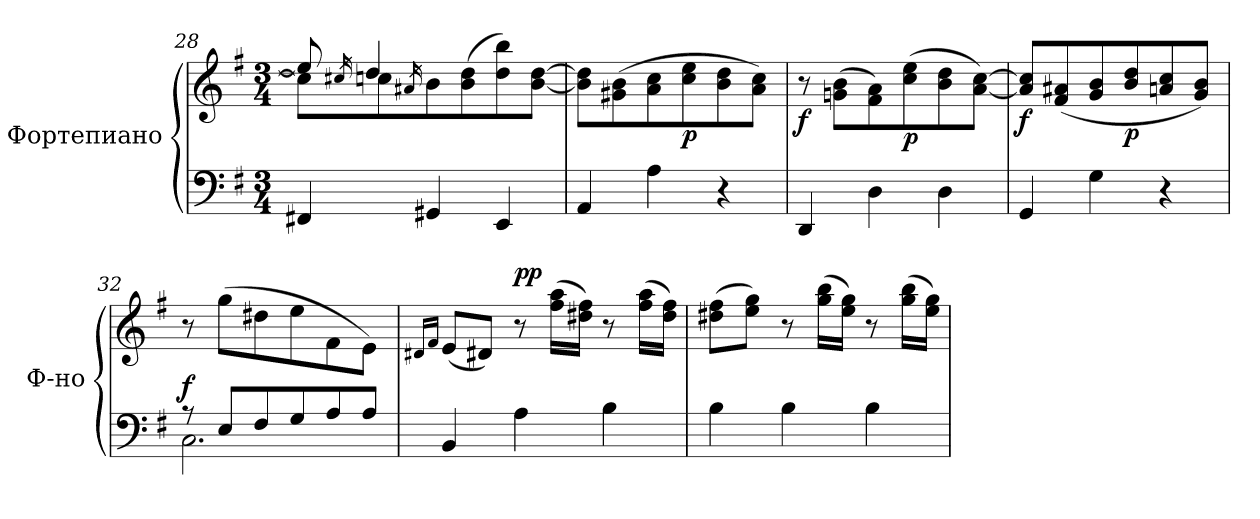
**kern	**kern	**dynam
*part1	*part1	*part1
*staff2	*staff1	*staff1/2
*I"Фортепиано	*	*
*I'Ф-но	*	*
*clefF4	*clefG2	*
*k[f#]	*k[f#]	*
*M3/4	*M3/4	*
=28	=28	=28
*	*^	*
4FF#X/	8ee/]	8cc\L]	.
.	16qcc#X/	.	.
.	4dd/	8ccn\	.
.	.	16qa#X/	.
4GG#X/	.	8b\	.
.	8ryy	(>8b\ 8dd\	.
4EE/	4ryy	8dd\ 8bb\)	.
.	.	[8b\ [8dd\J	.
*	*v	*v	*
=29	=29	=29
4AA/	8b\] 8dd\]L	.
.	(>8g#X\ 8b\	.
4A\	8a\ 8cc\	.
!	!	!LO:DY:b
.	8cc\ 8ee\	p
4r	8b\ 8dd\	.
.	8a\ 8cc\J)	.
=30	=30	=30
!	!	!LO:DY:b
4DD/	8r	f
.	(>8gn\ 8b\L	.
4D\	8f#\ 8a\)	.
!	!	!LO:DY:b
.	(>8cc\ 8ee\	p
4D\	8b\ 8dd\	.
.	[8a\ [8cc\J)	.
=31	=31	=31
!	!	!LO:DY:b
4GG/	8a/] 8cc/]L	f
.	(<8f#/ 8a#X/	.
4G\	8g/ 8b/	.
!	!	!LO:DY:b
.	8b/ 8dd/	p
4r	8an/ 8cc/	.
.	8g/ 8b/J)	.
!!LO:LB:g=z
=32	=32	=32
*^	*	*
!	!	!	!LO:DY:a=2
8r	2.C\	8r	f
8E/L	.	(>8gg\L	.
8F#/	.	8dd#X\	.
8G/	.	8ee\	.
8A/	.	8f#\	.
8A/J	.	8e\J)	.
*v	*v	*	*
=33	=33	=33
.	16qd#X/LL	.
.	16qf#/JJ	.
4BB/	(<8e/L	.
.	8d#/J)	.
!	!	!LO:DY:b=2
!	!	!LO:DY:n=1:a
4A\	8r	p p
.	(>16ff#\ 16aa\LL	.
.	16dd#X\ 16ff#\JJ)	.
4B\	8r	.
.	(>16ff#\ 16aa\LL	.
.	16dd#\ 16ff#\JJ)	.
=34	=34	=34
4B\	(>8dd#X\ 8ff#\L	.
.	8ee\ 8gg\J)	.
4B\	8r	.
.	(>16gg\ 16bb\LL	.
.	16ee\ 16gg\JJ)	.
4B\	8r	.
.	(>16gg\ 16bb\LL	.
.	16ee\ 16gg\JJ)	.
=	=	=
*-	*-	*-
